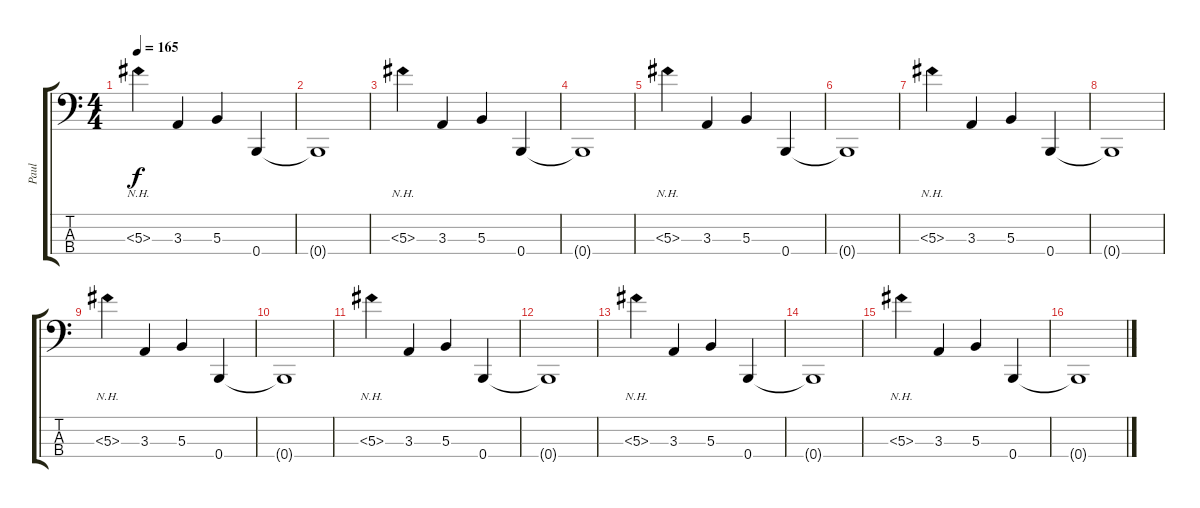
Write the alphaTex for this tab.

\track ("Paul" "Paul") {instrument electricbasspick}
\staff {score tabs}
\tuning (E2 B1 Gb1 B0) {hide}
\ts (4 4)
\tempo 165
\clef f4
\ks c
5.3{nh}.4{dy f} 3.3.4 5.3.4 0.4.4 |
0.4{t}.1 |
5.3{nh}.4 3.3.4 5.3.4 0.4.4 |
0.4{t}.1 |
5.3{nh}.4 3.3.4 5.3.4 0.4.4 |
0.4{t}.1 |
5.3{nh}.4 3.3.4 5.3.4 0.4.4 |
0.4{t}.1 |
5.3{nh}.4 3.3.4 5.3.4 0.4.4 |
0.4{t}.1 |
5.3{nh}.4 3.3.4 5.3.4 0.4.4 |
0.4{t}.1 |
5.3{nh}.4 3.3.4 5.3.4 0.4.4 |
0.4{t}.1 |
5.3{nh}.4 3.3.4 5.3.4 0.4.4 |
0.4{t}.1
